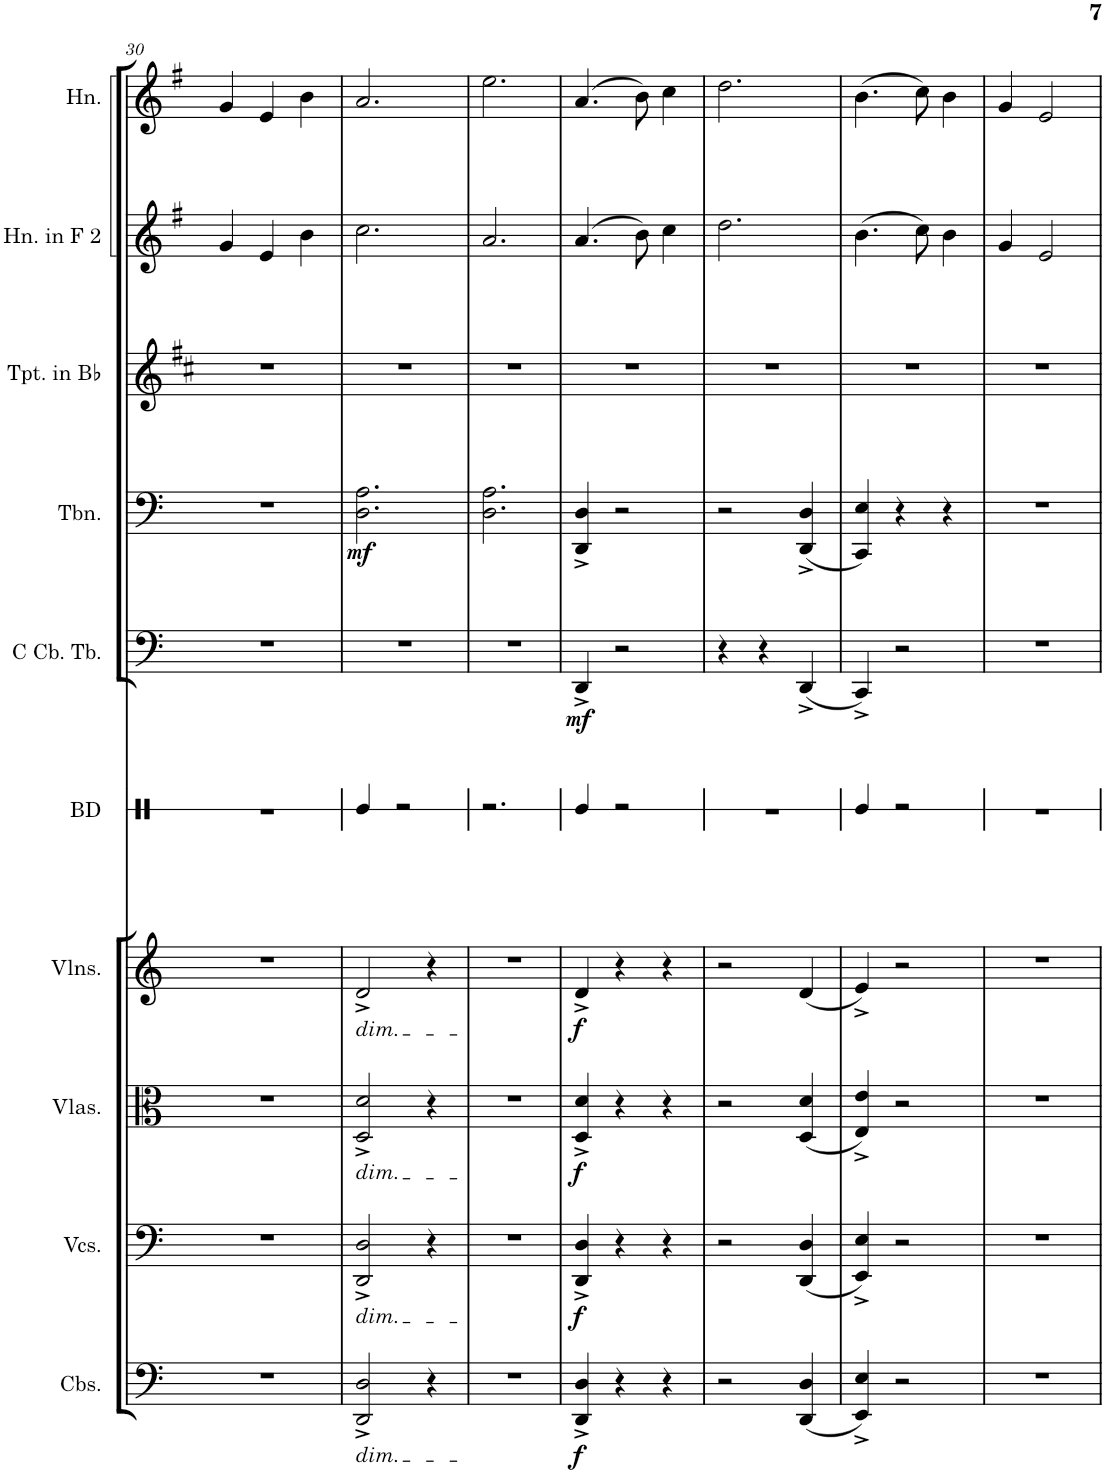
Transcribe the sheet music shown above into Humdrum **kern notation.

**kern	**dynam	**kern	**dynam	**kern	**dynam	**kern	**dynam	**kern	**kern	**dynam	**kern	**dynam	**kern	**kern	**kern
*part10	*part10	*part9	*part9	*part8	*part8	*part7	*part7	*part6	*part5	*part5	*part4	*part4	*part3	*part2	*part1
*staff10	*staff10	*staff9	*staff9	*staff8	*staff8	*staff7	*staff7	*staff6	*staff5	*staff5	*staff4	*staff4	*staff3	*staff2	*staff1
*I"Contrabasses	*	*I"Violoncellos	*	*I"Violas	*	*I"Violins	*	*I"Bass Drum	*I"C Contrabass Tuba	*	*I"Trombone	*	*I"Trumpet in Bb	*I"Horn in F 2	*I"Horn
*I'Cbs.	*	*I'Vcs.	*	*I'Vlas.	*	*I'Vlns.	*	*I'BD	*I'C Cb. Tb.	*	*I'Tbn.	*	*I'Tpt. in Bb	*I'Hn. in F 2	*I'Hn.
!!LO:PB:g=z
*clefF4	*	*clefF4	*	*clefC3	*	*clefG2	*	*clefX	*clefF4	*	*clefF4	*	*clefG2	*clefG2	*clefG2
*Trd7c12	*	*	*	*	*	*	*	*	*	*	*	*	*Trd1c2	*Trd4c7	*Trd4c7
*k[]	*	*k[]	*	*k[]	*	*k[]	*	*k[]	*k[]	*	*k[]	*	*k[f#c#]	*k[f#]	*k[f#]
*M3/4	*	*M3/4	*	*M3/4	*	*M3/4	*	*M3/4	*M3/4	*	*M3/4	*	*M3/4	*M3/4	*M3/4
=30	=30	=30	=30	=30	=30	=30	=30	=30	=30	=30	=30	=30	=30	=30	=30
2.r	.	2.r	.	2.r	.	2.r	.	2.r	2.r	.	2.r	.	2.r	4g/	4g/
.	.	.	.	.	.	.	.	.	.	.	.	.	.	4e/	4e/
.	.	.	.	.	.	.	.	.	.	.	.	.	.	4b\	4b\
=31	=31	=31	=31	=31	=31	=31	=31	=31	=31	=31	=31	=31	=31	=31	=31
!	!	!	!	!	!	!LO:TX:b:i:t=dim.	!	!	!	!	!	!	!	!	!
!	!	!	!	!LO:TX:b:i:t=dim.	!	!	!	!	!	!	!	!	!	!	!
!	!	!LO:TX:b:i:t=dim.	!	!	!	!	!	!	!	!	!	!	!	!	!
!LO:TX:b:i:t=dim.	!	!	!	!	!	!	!	!	!	!	!	!	!	!	!
!	!	!	!	!	!	!	!	!	!	!	!	!LO:DY:b	!	!	!
2DD/^ 2D/^	.	2DD/^ 2D/^	.	2D/^ 2d/^	.	2d^/	.	4Re/	2.r	.	2.D\ 2.A\	mf	2.r	2.cc\	2.a/
.	.	.	.	.	.	.	.	2r	.	.	.	.	.	.	.
4r	.	4r	.	4r	.	4r	.	.	.	.	.	.	.	.	.
=32	=32	=32	=32	=32	=32	=32	=32	=32	=32	=32	=32	=32	=32	=32	=32
2.r	.	2.r	.	2.r	.	2.r	.	2.r	2.r	.	2.D\ 2.A\	.	2.r	2.a/	2.ee\
=33	=33	=33	=33	=33	=33	=33	=33	=33	=33	=33	=33	=33	=33	=33	=33
!	!LO:DY:b	!	!LO:DY:b	!	!LO:DY:b	!	!LO:DY:b	!	!	!LO:DY:b	!	!	!	!	!
4DD/^ 4D/^	f	4DD/^ 4D/^	f	4D/^ 4d/^	f	4d^/	f	4Re/	4DD^/	mf	4DD/^ 4D/^	.	2.r	(4.a/	(4.a/
4r	.	4r	.	4r	.	4r	.	2r	2r	.	2r	.	.	.	.
.	.	.	.	.	.	.	.	.	.	.	.	.	.	8b\)	8b\)
4r	.	4r	.	4r	.	4r	.	.	.	.	.	.	.	4cc\	4cc\
=34	=34	=34	=34	=34	=34	=34	=34	=34	=34	=34	=34	=34	=34	=34	=34
2r	.	2r	.	2r	.	2r	.	2.r	4r	.	2r	.	2.r	2.dd\	2.dd\
.	.	.	.	.	.	.	.	.	4r	.	.	.	.	.	.
(4DD/ 4D/	.	(4DD/ 4D/	.	(4D/ 4d/	.	(4d/	.	.	(4DD^/	.	(4DD/^ 4D/^	.	.	.	.
=35	=35	=35	=35	=35	=35	=35	=35	=35	=35	=35	=35	=35	=35	=35	=35
4EE/^ 4E/^)	.	4EE/^ 4E/^)	.	4E/^ 4e/^)	.	4e^/)	.	4Re/	4CC^/)	.	4CC/ 4E/)	.	2.r	(4.b\	(4.b\
2r	.	2r	.	2r	.	2r	.	2r	2r	.	4r	.	.	.	.
.	.	.	.	.	.	.	.	.	.	.	.	.	.	8cc\)	8cc\)
.	.	.	.	.	.	.	.	.	.	.	4r	.	.	4b\	4b\
=36	=36	=36	=36	=36	=36	=36	=36	=36	=36	=36	=36	=36	=36	=36	=36
2.r	.	2.r	.	2.r	.	2.r	.	2.r	2.r	.	2.r	.	2.r	4g/	4g/
.	.	.	.	.	.	.	.	.	.	.	.	.	.	2e/	2e/
=	=	=	=	=	=	=	=	=	=	=	=	=	=	=	=
*-	*-	*-	*-	*-	*-	*-	*-	*-	*-	*-	*-	*-	*-	*-	*-
